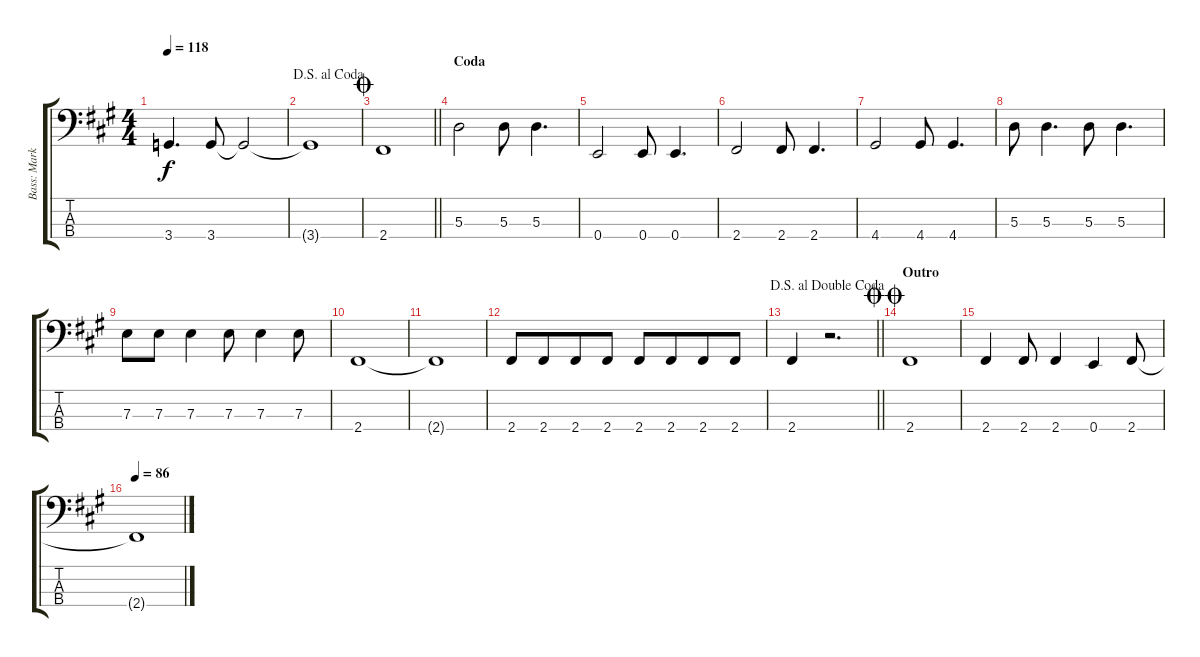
\track ("Bass: Mark" "Bass: Mark") {instrument electricbassfinger}
\staff {score tabs}
\tuning (G2 D2 A1 E1) {hide}
\ts (4 4)
\tempo 118
\clef f4
\ks a
3.4.4{d dy f} 3.4.8 3.4{t}.2 |
\jump dalsegnoalcoda
3.4{t}.1 |
\jump coda
\barLineRight lightlight
2.4.1 |
\section ("" "Coda")
5.3.2 5.3.8 5.3.4{d} |
0.4.2 0.4.8 0.4.4{d} |
2.4.2 2.4.8 2.4.4{d} |
4.4.2 4.4.8 4.4.4{d} |
5.3.8 5.3.4{d} 5.3.8 5.3.4{d} |
7.3.8 7.3.8 7.3.4 7.3.8 7.3.4 7.3.8 |
2.4.1 |
2.4{t}.1 |
2.4.8 2.4.8{beam merge} 2.4.8 2.4.8 2.4.8 2.4.8{beam merge} 2.4.8 2.4.8 |
\jump dalsegnoaldoublecoda
\barLineRight lightlight
2.4.4 r.2{d} |
\section ("" "Outro")
\jump doublecoda
2.4.1 |
2.4.4 2.4.8 2.4.4 0.4.4 2.4.8 |
\tempo 86
2.4{t}.1
